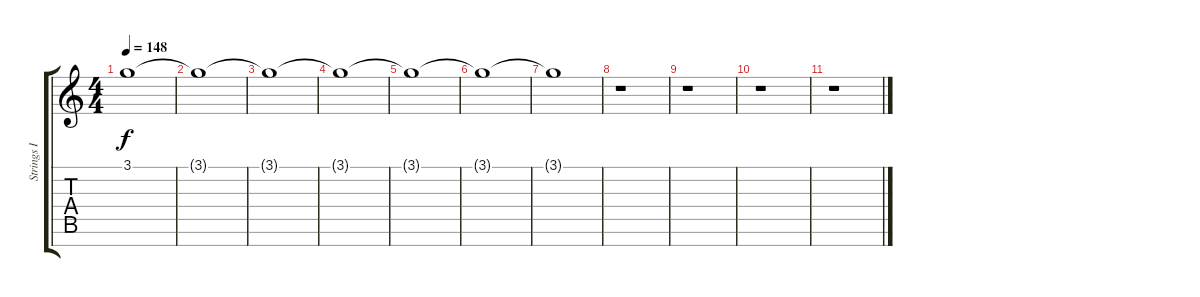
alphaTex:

\track ("Strings I" "Strings I") {instrument stringensemble1}
\staff {score tabs}
\tuning (E5 B4 G4 D4 A3 E3 B2) {hide}
\ts (4 4)
\tempo 148
\clef g2
\ks c
3.1{t}.1{dy f} |
3.1{t}.1 |
3.1{t}.1 |
3.1{t}.1{volume 0} |
3.1{t}.1 |
3.1{t}.1 |
3.1{t}.1 |
r.1 |
r.1 |
r.1 |
r.1
